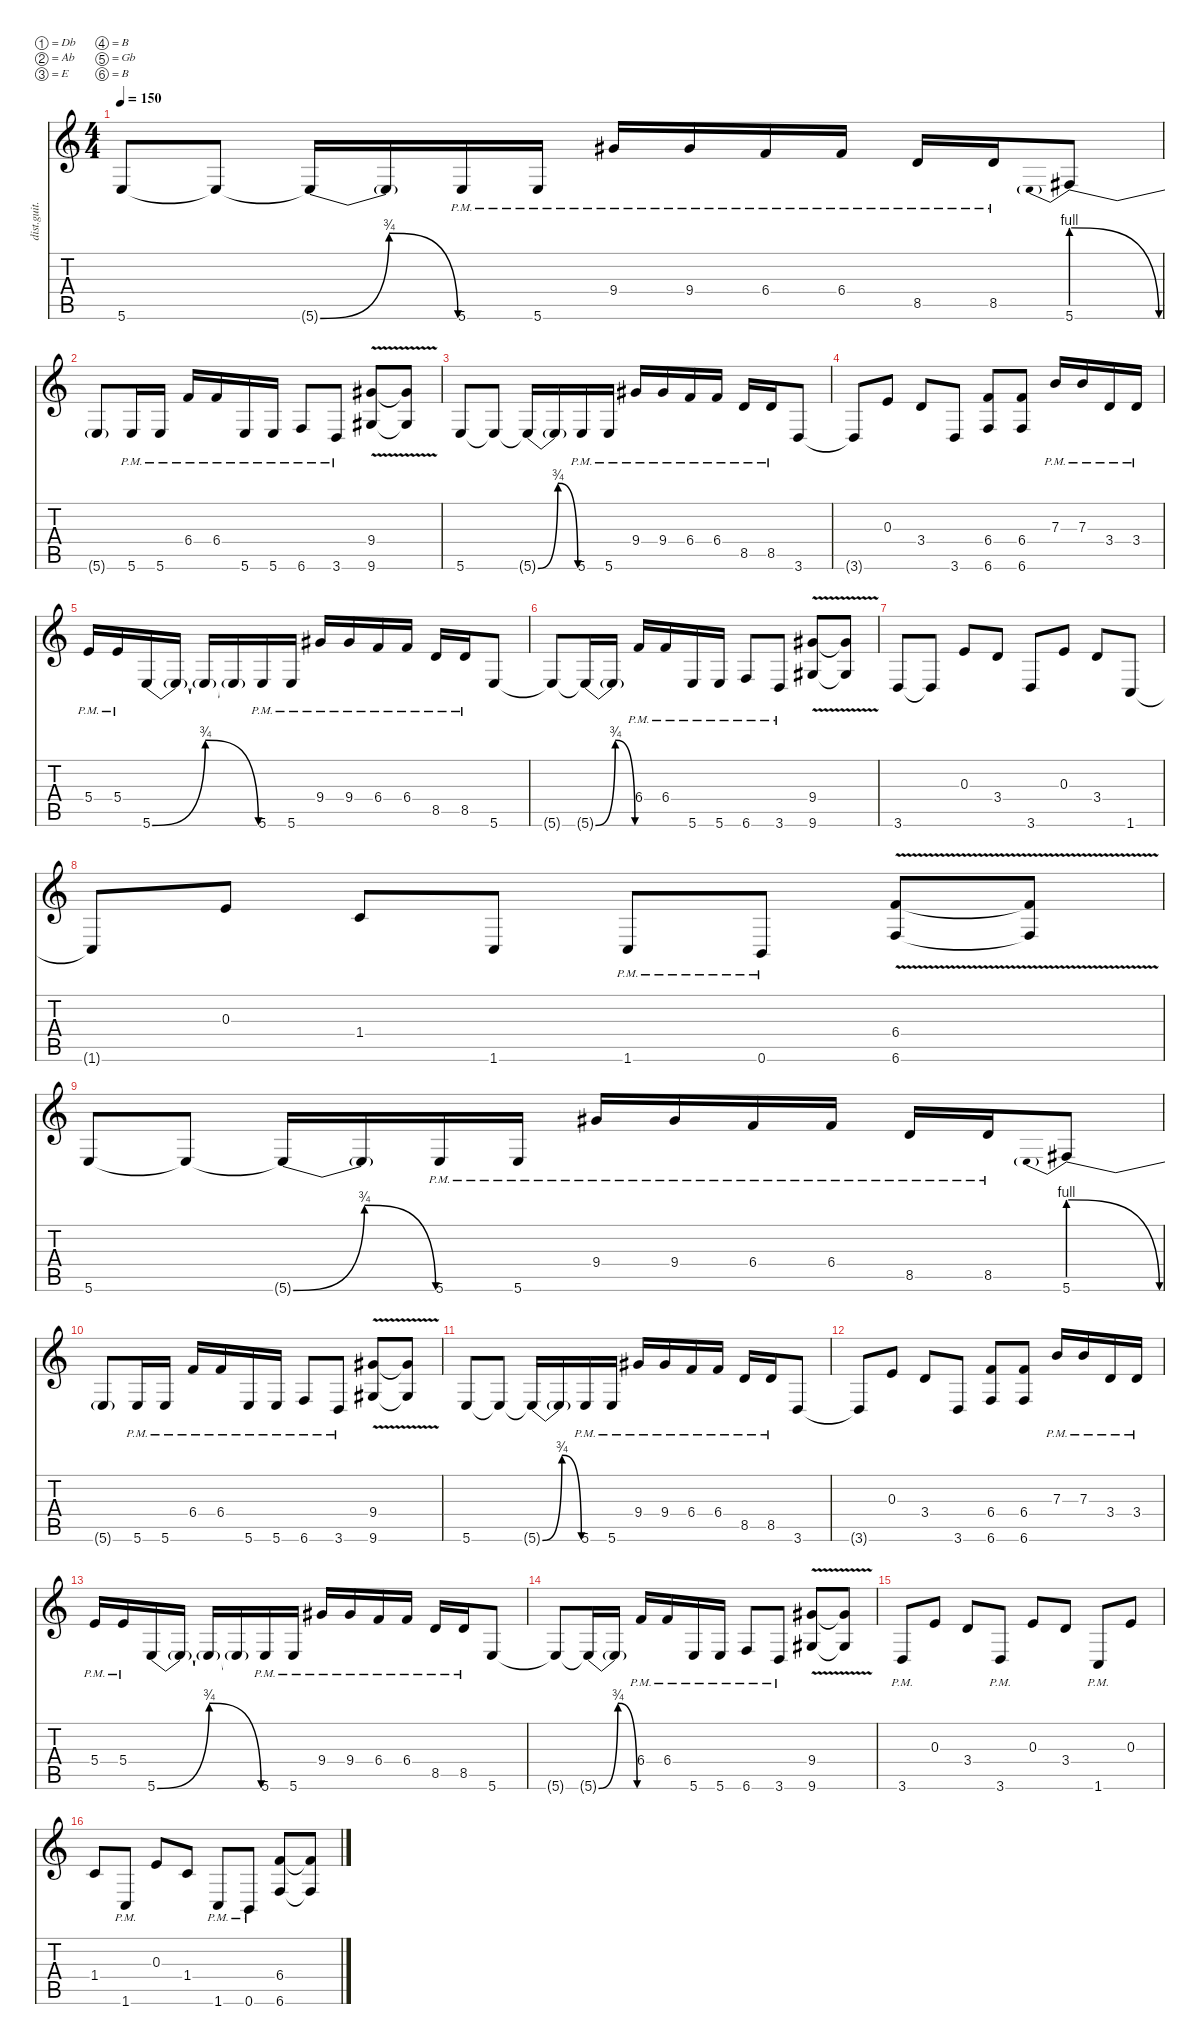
\defaultSystemsLayout 4
\hideDynamics
\bracketExtendMode nobrackets
\otherSystemsTrackNameOrientation horizontal
\track ("riff" "dist.guit.") {instrument distortionguitar}
\staff {score tabs}
\tuning (Db4 Ab3 E3 B2 Gb2 B1)
\ts (4 4)
\tempo 150
\clef g2
\ks c
5.6.8{dy mf instrument distortionguitar beam Up} 5.6{t}.8{beam Up} 5.6{be (bendrelease 0 0 9 3 20.4 3 30 0) t}.16{beam Up} 5.6{t}.16{beam Up} 5.6{pm}.16{beam Up} 5.6{pm}.16{beam Up} 9.4{pm acc #}.16{beam Up} 9.4{pm acc #}.16{beam Up} 6.4{pm}.16{beam Up} 6.4{pm}.16{beam Up} 8.5{pm}.16{beam Up} 8.5{pm}.16{beam Up} 5.6{be (prebendrelease 0 4 15 0)}.8{beam Up} |
5.6{t}.8{beam Up} 5.6{pm}.16{beam Up} 5.6{pm}.16{beam Up} 6.4{pm}.16{beam Up} 6.4{pm}.16{beam Up} 5.6{pm}.16{beam Up} 5.6{pm}.16{beam Up} 6.6{pm}.8{beam Up} 3.6{pm}.8{beam Up} (9.4{v acc #} 9.6{v acc #}).8{beam Up} (9.4{t acc #} 9.6{t acc #}).8{beam Up} |
5.6.8{beam Up} 5.6{t}.8{beam Up} 5.6{be (bendrelease 0 0 10.2 3 20.4 3 30 0) t}.16{beam Up} 5.6{t}.16{beam Up} 5.6{pm}.16{beam Up} 5.6{pm}.16{beam Up} 9.4{pm acc #}.16{beam Up} 9.4{pm acc #}.16{beam Up} 6.4{pm}.16{beam Up} 6.4{pm}.16{beam Up} 8.5{pm}.16{beam Up} 8.5{pm}.16{beam Up} 3.6.8{beam Up} |
3.6{t}.8{beam Up} 0.3.8{beam Up} 3.4.8{beam Up} 3.6.8{beam Up} (6.4 6.6).8{beam Up} (6.6 6.4).8{beam Up} 7.3{pm}.16{beam Up} 7.3{pm}.16{beam Up} 3.4{pm}.16{beam Up} 3.4{pm}.16{beam Up} |
5.4{pm}.16{beam Up} 5.4{pm}.16{beam Up} 5.6{be (bendrelease 0 0 10.2 3 20.4 3 30 0)}.16{beam Up} 5.6{t}.16{beam Up} 5.6{t}.16{beam Up} 5.6{t}.16{beam Up} 5.6{pm}.16{beam Up} 5.6{pm}.16{beam Up} 9.4{pm acc #}.16{beam Up} 9.4{pm acc #}.16{beam Up} 6.4{pm}.16{beam Up} 6.4{pm}.16{beam Up} 8.5{pm}.16{beam Up} 8.5{pm}.16{beam Up} 5.6.8{beam Up} |
5.6{t}.8{beam Up} 5.6{be (bendrelease 0 0 10.2 3 20.4 3 30 0) t}.16{beam Up} 5.6{t}.16{beam Up} 6.4{pm}.16{beam Up} 6.4{pm}.16{beam Up} 5.6{pm}.16{beam Up} 5.6{pm}.16{beam Up} 6.6{pm}.8{beam Up} 3.6{pm}.8{beam Up} (9.6{v acc #} 9.4{v acc #}).8{beam Up} (9.6{t acc #} 9.4{t acc #}).8{beam Up} |
3.6.8{beam Up} 3.6{t}.8{beam Up} 0.3.8{beam Up} 3.4.8{beam Up} 3.6.8{beam Up} 0.3.8{beam Up} 3.4.8{beam Up} 1.6.8{beam Up} |
1.6{t}.8{beam Up} 0.3.8{beam Up} 1.4.8{beam Up} 1.6.8{beam Up} 1.6{pm}.8{beam Up} 0.6{pm}.8{beam Up} (6.6{v} 6.4{v}).8{beam Up} (6.6{t} 6.4{t}).8{beam Up} |
5.6.8{beam Up} 5.6{t}.8{beam Up} 5.6{be (bendrelease 0 0 9 3 20.4 3 30 0) t}.16{beam Up} 5.6{t}.16{beam Up} 5.6{pm}.16{beam Up} 5.6{pm}.16{beam Up} 9.4{pm acc #}.16{beam Up} 9.4{pm acc #}.16{beam Up} 6.4{pm}.16{beam Up} 6.4{pm}.16{beam Up} 8.5{pm}.16{beam Up} 8.5{pm}.16{beam Up} 5.6{be (prebendrelease 0 4 15 0)}.8{beam Up} |
5.6{t}.8{beam Up} 5.6{pm}.16{beam Up} 5.6{pm}.16{beam Up} 6.4{pm}.16{beam Up} 6.4{pm}.16{beam Up} 5.6{pm}.16{beam Up} 5.6{pm}.16{beam Up} 6.6{pm}.8{beam Up} 3.6{pm}.8{beam Up} (9.4{v acc #} 9.6{v acc #}).8{beam Up} (9.4{t acc #} 9.6{t acc #}).8{beam Up} |
5.6.8{beam Up} 5.6{t}.8{beam Up} 5.6{be (bendrelease 0 0 10.2 3 20.4 3 30 0) t}.16{beam Up} 5.6{t}.16{beam Up} 5.6{pm}.16{beam Up} 5.6{pm}.16{beam Up} 9.4{pm acc #}.16{beam Up} 9.4{pm acc #}.16{beam Up} 6.4{pm}.16{beam Up} 6.4{pm}.16{beam Up} 8.5{pm}.16{beam Up} 8.5{pm}.16{beam Up} 3.6.8{beam Up} |
3.6{t}.8{beam Up} 0.3.8{beam Up} 3.4.8{beam Up} 3.6.8{beam Up} (6.4 6.6).8{beam Up} (6.6 6.4).8{beam Up} 7.3{pm}.16{beam Up} 7.3{pm}.16{beam Up} 3.4{pm}.16{beam Up} 3.4{pm}.16{beam Up} |
5.4{pm}.16{beam Up} 5.4{pm}.16{beam Up} 5.6{be (bendrelease 0 0 10.2 3 20.4 3 30 0)}.16{beam Up} 5.6{t}.16{beam Up} 5.6{t}.16{beam Up} 5.6{t}.16{beam Up} 5.6{pm}.16{beam Up} 5.6{pm}.16{beam Up} 9.4{pm acc #}.16{beam Up} 9.4{pm acc #}.16{beam Up} 6.4{pm}.16{beam Up} 6.4{pm}.16{beam Up} 8.5{pm}.16{beam Up} 8.5{pm}.16{beam Up} 5.6.8{beam Up} |
5.6{t}.8{beam Up} 5.6{be (bendrelease 0 0 10.2 3 20.4 3 30 0) t}.16{beam Up} 5.6{t}.16{beam Up} 6.4{pm}.16{beam Up} 6.4{pm}.16{beam Up} 5.6{pm}.16{beam Up} 5.6{pm}.16{beam Up} 6.6{pm}.8{beam Up} 3.6{pm}.8{beam Up} (9.6{v acc #} 9.4{v acc #}).8{beam Up} (9.6{t acc #} 9.4{t acc #}).8{beam Up} |
3.6{pm}.8{beam Up} 0.3.8{beam Up} 3.4.8{beam Up} 3.6{pm}.8{beam Up} 0.3.8{beam Up} 3.4.8{beam Up} 1.6{pm}.8{beam Up} 0.3.8{beam Up} |
1.4.8{beam Up} 1.6{pm}.8{beam Up} 0.3.8{beam Up} 1.4.8{beam Up} 1.6{pm}.8{beam Up} 0.6{pm}.8{beam Up} (6.6 6.4).8{beam Up} (6.6{t} 6.4{t}).8{beam Up}
